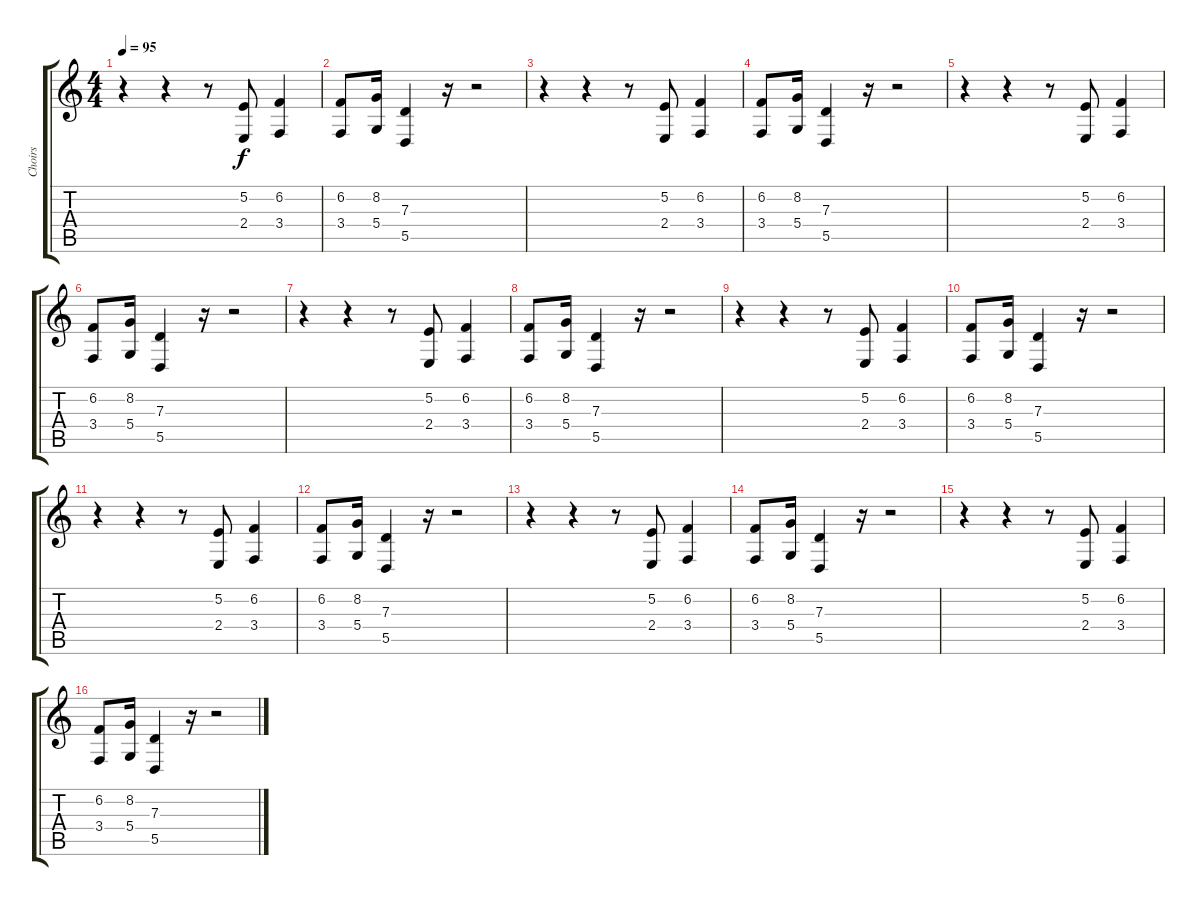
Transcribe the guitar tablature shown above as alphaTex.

\track ("Choirs" "Choirs") {instrument trumpet}
\staff {score tabs}
\tuning (E4 B3 G3 D3 A2 E2) {hide}
\ts (4 4)
\tempo 95
\clef g2
\ks c
r.4{dy f volume 11} r.4 r.8 (5.2 2.4).8 (6.2 3.4).4 |
(6.2 3.4).8 (8.2 5.4).16 (7.3 5.5).4 r.16 r.2 |
r.4{volume 11} r.4 r.8 (5.2 2.4).8 (6.2 3.4).4 |
(6.2 3.4).8 (8.2 5.4).16 (7.3 5.5).4 r.16 r.2 |
r.4{volume 11} r.4 r.8 (5.2 2.4).8 (6.2 3.4).4 |
(6.2 3.4).8 (8.2 5.4).16 (7.3 5.5).4 r.16 r.2 |
r.4{volume 11} r.4 r.8 (5.2 2.4).8 (6.2 3.4).4 |
(6.2 3.4).8 (8.2 5.4).16 (7.3 5.5).4 r.16 r.2 |
r.4{volume 11} r.4 r.8 (5.2 2.4).8 (6.2 3.4).4 |
(6.2 3.4).8 (8.2 5.4).16 (7.3 5.5).4 r.16 r.2 |
r.4{volume 11} r.4 r.8 (5.2 2.4).8 (6.2 3.4).4 |
(6.2 3.4).8 (8.2 5.4).16 (7.3 5.5).4 r.16 r.2 |
r.4{volume 11} r.4 r.8 (5.2 2.4).8 (6.2 3.4).4 |
(6.2 3.4).8 (8.2 5.4).16 (7.3 5.5).4 r.16 r.2 |
r.4{volume 11} r.4 r.8 (5.2 2.4).8 (6.2 3.4).4 |
(6.2 3.4).8 (8.2 5.4).16 (7.3 5.5).4 r.16 r.2
